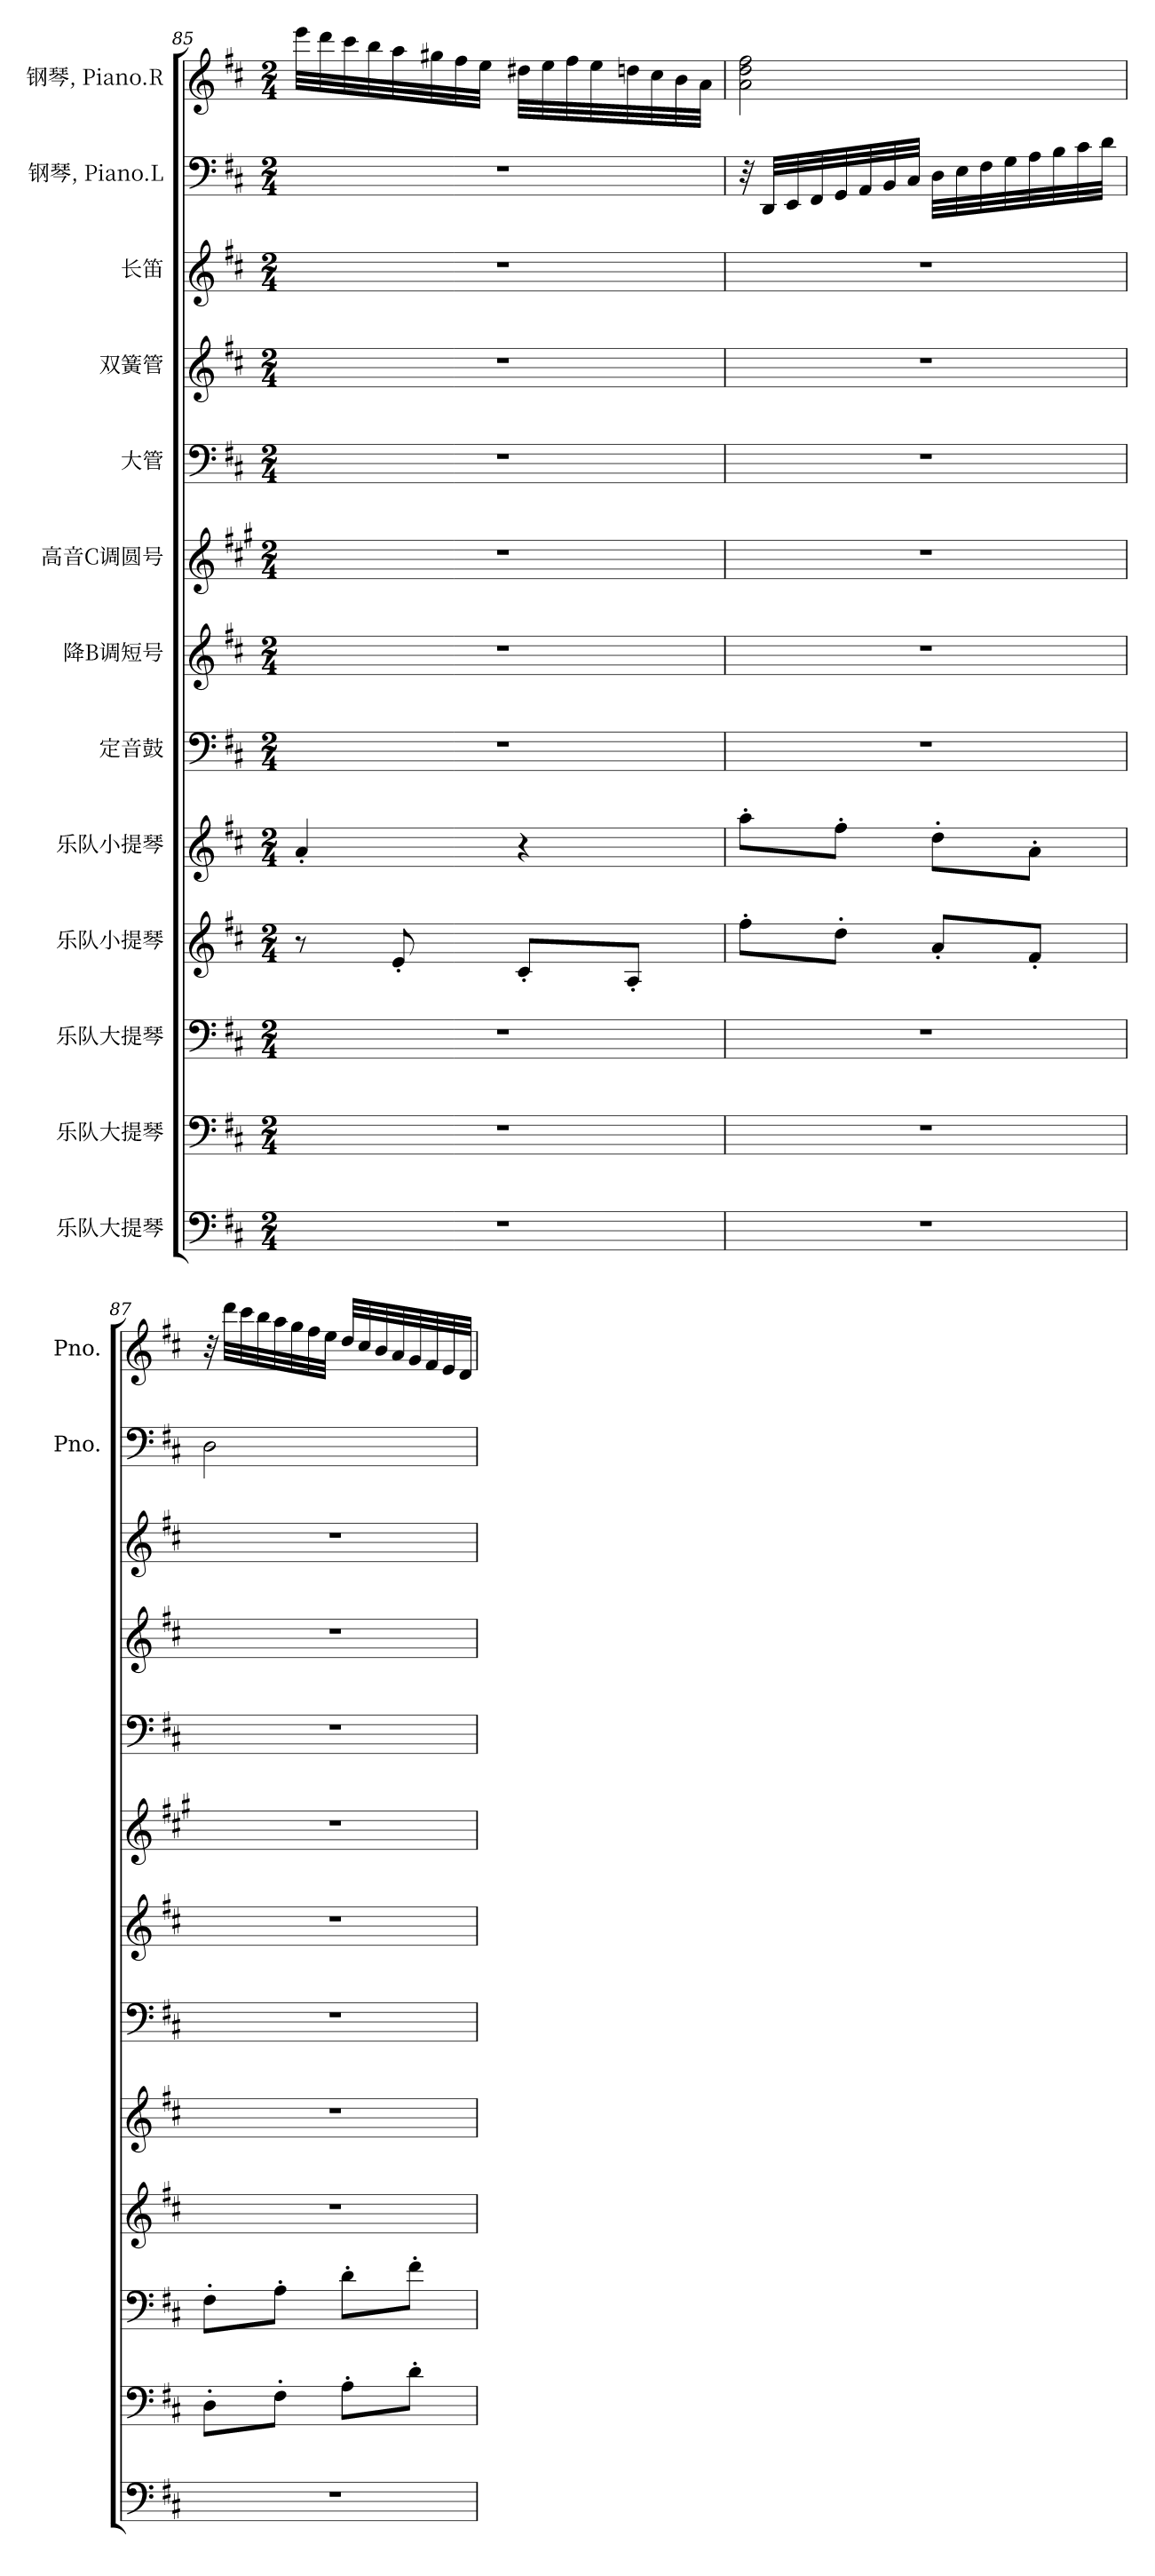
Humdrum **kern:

**kern	**kern	**kern	**kern	**kern	**kern	**kern	**kern	**kern	**kern	**kern	**kern	**kern
*part13	*part12	*part11	*part10	*part9	*part8	*part7	*part6	*part5	*part4	*part3	*part2	*part1
*staff13	*staff12	*staff11	*staff10	*staff9	*staff8	*staff7	*staff6	*staff5	*staff4	*staff3	*staff2	*staff1
*I"乐队大提琴	*I"乐队大提琴	*I"乐队大提琴	*I"乐队小提琴	*I"乐队小提琴	*I"定音鼓	*I"降B调短号	*I"高音C调圆号	*I"大管	*I"双簧管	*I"长笛	*I"钢琴, Piano.L	*I"钢琴, Piano.R
*	*	*	*	*	*	*	*	*	*	*	*I'Pno.	*I'Pno.
!!LO:PB:g=z
*clefF4	*clefF4	*clefF4	*clefG2	*clefG2	*clefF4	*clefG2	*clefG2	*clefF4	*clefG2	*clefG2	*clefF4	*clefG2
*	*	*	*	*	*	*ITrd1c2	*ITrd4c7	*	*	*	*	*
*k[f#c#]	*k[f#c#]	*k[f#c#]	*k[f#c#]	*k[f#c#]	*k[f#c#]	*k[]	*k[f#c#]	*k[f#c#]	*k[f#c#]	*k[f#c#]	*k[f#c#]	*k[f#c#]
*M2/4	*M2/4	*M2/4	*M2/4	*M2/4	*M2/4	*M2/4	*M2/4	*M2/4	*M2/4	*M2/4	*M2/4	*M2/4
=85	=85	=85	=85	=85	=85	=85	=85	=85	=85	=85	=85	=85
2r	2r	2r	8r	4a'/	2r	2r	2r	2r	2r	2r	2r	32eee\LLL
.	.	.	.	.	.	.	.	.	.	.	.	32ddd\
.	.	.	.	.	.	.	.	.	.	.	.	32ccc#\
.	.	.	.	.	.	.	.	.	.	.	.	32bb\
.	.	.	8e'/	.	.	.	.	.	.	.	.	32aa\
.	.	.	.	.	.	.	.	.	.	.	.	32gg#X\
.	.	.	.	.	.	.	.	.	.	.	.	32ff#\
.	.	.	.	.	.	.	.	.	.	.	.	32ee\JJJ
.	.	.	8c#'/L	4r	.	.	.	.	.	.	.	32dd#X\LLL
.	.	.	.	.	.	.	.	.	.	.	.	32ee\
.	.	.	.	.	.	.	.	.	.	.	.	32ff#\
.	.	.	.	.	.	.	.	.	.	.	.	32ee\
.	.	.	8A'/J	.	.	.	.	.	.	.	.	32ddn\
.	.	.	.	.	.	.	.	.	.	.	.	32cc#\
.	.	.	.	.	.	.	.	.	.	.	.	32b\
.	.	.	.	.	.	.	.	.	.	.	.	32a\JJJ
=86	=86	=86	=86	=86	=86	=86	=86	=86	=86	=86	=86	=86
2r	2r	2r	8ff#'\L	8aa'\L	2r	2r	2r	2r	2r	2r	32r	2a\ 2dd\ 2ff#\
.	.	.	.	.	.	.	.	.	.	.	32DD/LLL	.
.	.	.	.	.	.	.	.	.	.	.	32EE/	.
.	.	.	.	.	.	.	.	.	.	.	32FF#/	.
.	.	.	8dd'\J	8ff#'\J	.	.	.	.	.	.	32GG/	.
.	.	.	.	.	.	.	.	.	.	.	32AA/	.
.	.	.	.	.	.	.	.	.	.	.	32BB/	.
.	.	.	.	.	.	.	.	.	.	.	32C#/JJJ	.
.	.	.	8a'/L	8dd'\L	.	.	.	.	.	.	32D\LLL	.
.	.	.	.	.	.	.	.	.	.	.	32E\	.
.	.	.	.	.	.	.	.	.	.	.	32F#\	.
.	.	.	.	.	.	.	.	.	.	.	32G\	.
.	.	.	8f#'/J	8a'\J	.	.	.	.	.	.	32A\	.
.	.	.	.	.	.	.	.	.	.	.	32B\	.
.	.	.	.	.	.	.	.	.	.	.	32c#\	.
.	.	.	.	.	.	.	.	.	.	.	32d\JJJ	.
!!LO:PB:g=z
=87	=87	=87	=87	=87	=87	=87	=87	=87	=87	=87	=87	=87
2r	8D'\L	8F#'\L	2r	2r	2r	2r	2r	2r	2r	2r	2D\	32r
.	.	.	.	.	.	.	.	.	.	.	.	32ddd\LLL
.	.	.	.	.	.	.	.	.	.	.	.	32ccc#\
.	.	.	.	.	.	.	.	.	.	.	.	32bb\
.	8F#'\J	8A'\J	.	.	.	.	.	.	.	.	.	32aa\
.	.	.	.	.	.	.	.	.	.	.	.	32gg\
.	.	.	.	.	.	.	.	.	.	.	.	32ff#\
.	.	.	.	.	.	.	.	.	.	.	.	32ee\JJJ
.	8A'\L	8d'\L	.	.	.	.	.	.	.	.	.	32dd/LLL
.	.	.	.	.	.	.	.	.	.	.	.	32cc#/
.	.	.	.	.	.	.	.	.	.	.	.	32b/
.	.	.	.	.	.	.	.	.	.	.	.	32a/
.	8d'\J	8f#'\J	.	.	.	.	.	.	.	.	.	32g/
.	.	.	.	.	.	.	.	.	.	.	.	32f#/
.	.	.	.	.	.	.	.	.	.	.	.	32e/
.	.	.	.	.	.	.	.	.	.	.	.	32d/JJJ
=	=	=	=	=	=	=	=	=	=	=	=	=
*-	*-	*-	*-	*-	*-	*-	*-	*-	*-	*-	*-	*-
